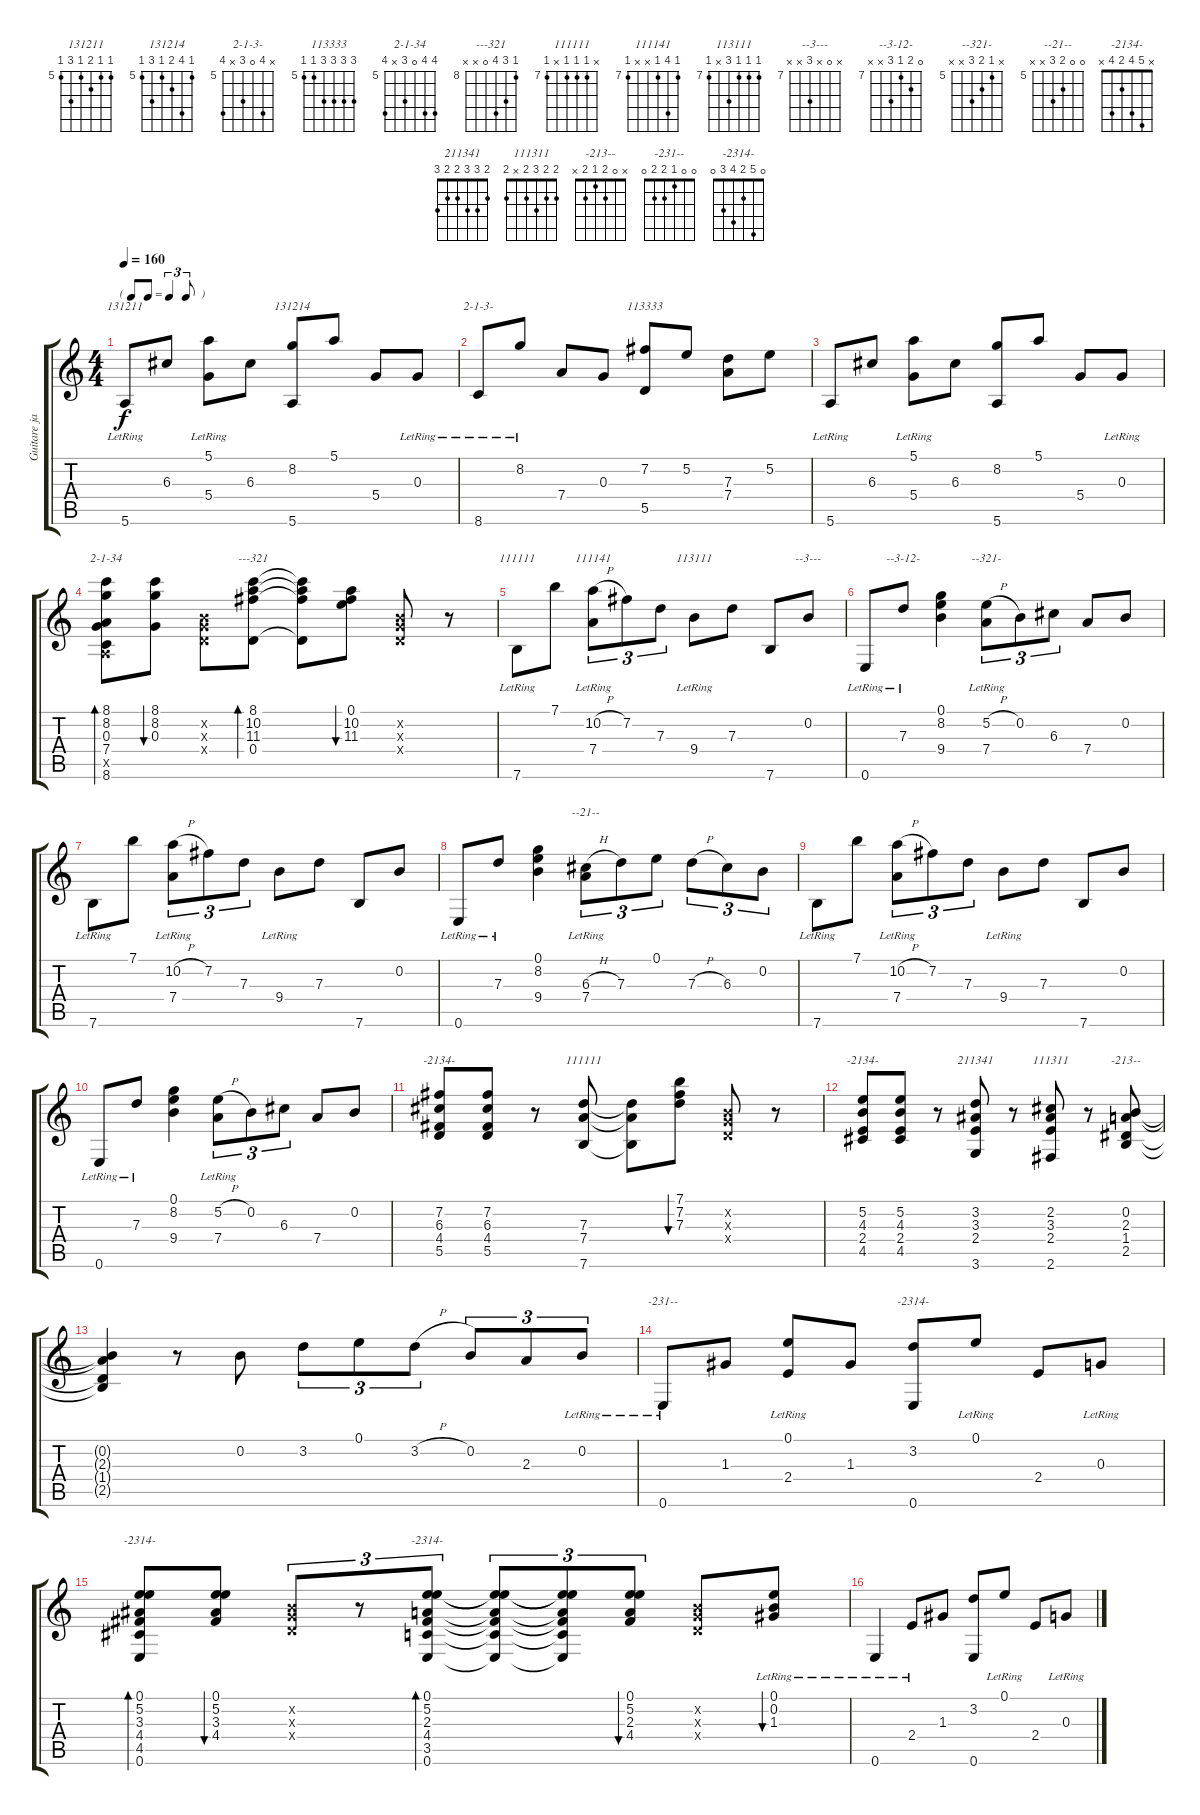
\track ("Guitare janvier 2001" "Guitare ja") {instrument acousticguitarnylon}
\staff {score tabs}
\tuning (E4 B3 G3 D3 A2 E2) {hide}
\chord ("131211" 5 5 6 5 7 5) {firstfret 5}
\chord ("131214" 5 8 6 5 7 5) {firstfret 5}
\chord ("2-1-3-" x 8 0 7 x 8) {firstfret 5}
\chord ("113333" 7 7 7 7 5 5) {firstfret 5}
\chord ("2-1-34" 8 8 0 7 x 8) {firstfret 5}
\chord ("---321" 8 10 11 0 x x) {firstfret 8}
\chord ("111111" 7 7 7 x x 7) {firstfret 7}
\chord ("111141" 7 10 7 x x 7) {firstfret 7}
\chord ("113111" 7 7 7 9 x 7) {firstfret 7}
\chord ("--3---" x 0 x 9 x x) {firstfret 7}
\chord ("--3-12-" 0 8 7 9 x x) {firstfret 7}
\chord ("--321-" x 5 6 7 x x) {firstfret 5}
\chord ("--21--" 0 0 6 7 x x) {firstfret 5}
\chord ("-2134-" x 7 6 4 5 x) {firstfret 4}
\chord ("111111" x 7 7 7 x 7) {firstfret 7}
\chord ("-2134-" x 5 4 2 4 x)
\chord ("211341" 2 3 3 2 2 3)
\chord ("111311" 2 2 3 2 x 2)
\chord ("-213--" x 0 2 1 2 x)
\chord ("-231--" 0 0 1 2 2 0)
\chord ("-2314-" 0 3 1 2 2 0)
\chord ("-2314-" 0 5 3 4 4 0)
\chord ("-2314-" 0 5 2 4 3 0)
\ts (4 4)
\tf triplet8th
\tempo 160
\clef g2
\ks c
5.6{lr}.8{ch "131211" dy f} 6.3.8 (5.1{lr} 5.4).8 6.3.8 (8.2 5.6).8{ch "131214"} 5.1.8 5.4.8 0.3{lr}.8 |
8.6{lr}.8{ch "2-1-3-"} 8.2{lr}.8 7.4.8 0.3.8 (7.2 5.5).8{ch "113333"} 5.2.8 (7.3 7.4).8 5.2.8 |
5.6{lr}.8 6.3.8 (5.1{lr} 5.4).8 6.3.8 (8.2 5.6).8 5.1.8 5.4.8 0.3{lr}.8 |
(8.1 8.2 0.3 7.4 0.5{x} 8.6).8{bd 30 ch "2-1-34"} (8.1 8.2 0.3).8{bu 30} (0.2{x} 0.3{x} 0.4{x}).8 (8.1 10.2 11.3 0.4).8{bd 30 ch "---321"} (8.1{t} 10.2{t} 11.3{t} 0.4{t}).8 (0.1 10.2 11.3).8{bu 30} (0.2{x} 0.3{x} 0.4{x}).8 r.8 |
7.6{lr}.8{ch "111111"} 7.1.8 (10.2{h} 7.4{lr}).8{tu (3 2) ch "111141"} 7.2.8{tu (3 2)} 7.3.8{tu (3 2)} 9.4{lr}.8{ch "113111"} 7.3.8 7.6.8 0.2.8{ch "--3---"} |
0.6{lr}.8 7.3{lr}.8{ch "--3-12-"} (0.1 8.2 9.4).4 (5.2{h} 7.4{lr}).8{tu (3 2) ch "--321-"} 0.2.8{tu (3 2)} 6.3.8{tu (3 2)} 7.4.8 0.2.8 |
7.6{lr}.8 7.1.8 (10.2{h} 7.4{lr}).8{tu (3 2)} 7.2.8{tu (3 2)} 7.3.8{tu (3 2)} 9.4{lr}.8 7.3.8 7.6.8 0.2.8 |
0.6{lr}.8 7.3{lr}.8 (0.1 8.2 9.4).4 (6.3{h} 7.4{lr}).8{tu (3 2) ch "--21--"} 7.3.8{tu (3 2)} 0.1.8{tu (3 2)} 7.3{h}.8{tu (3 2)} 6.3.8{tu (3 2)} 0.2.8{tu (3 2)} |
7.6{lr}.8 7.1.8 (10.2{h} 7.4{lr}).8{tu (3 2)} 7.2.8{tu (3 2)} 7.3.8{tu (3 2)} 9.4{lr}.8 7.3.8 7.6.8 0.2.8 |
0.6{lr}.8 7.3{lr}.8 (0.1 8.2 9.4).4 (5.2{h} 7.4{lr}).8{tu (3 2)} 0.2.8{tu (3 2)} 6.3.8{tu (3 2)} 7.4.8 0.2.8 |
(7.2 6.3 4.4 5.5).8{ch "-2134-"} (7.2 6.3 4.4 5.5).8 r.8 (7.3 7.4 7.6).8{ch "111111"} (7.3{t} 7.4{t} 7.6{t}).8 (7.1 7.2 7.3).8{bu 60} (0.2{x} 0.3{x} 0.4{x}).8 r.8 |
(5.2 4.3 2.4 4.5).8{ch "-2134-"} (5.2 4.3 2.4 4.5).8 r.8 (3.2 3.3 2.4 3.6).8{ch "211341"} r.8 (2.2 3.3 2.4 2.6).8{ch "111311"} r.8 (0.2 2.3 1.4 2.5).8{ch "-213--"} |
(0.2{t} 2.3{t} 1.4{t} 2.5{t}).4 r.8 0.2.8 3.2.8{tu (3 2)} 0.1.8{tu (3 2)} 3.2{h}.8{tu (3 2)} 0.2.8{tu (3 2)} 2.3.8{tu (3 2)} 0.2{lr}.8{tu (3 2)} |
0.6{lr}.8{ch "-231--"} 1.3.8 (0.1{lr} 2.4).8 1.3.8 (3.2 0.6).8{ch "-2314-"} 0.1{lr}.8 2.4.8 0.3{lr}.8 |
(0.1 5.2 3.3 4.4 4.5 0.6).8{bd 60 ch "-2314-"} (0.1 5.2 3.3 4.4).8{bu 60} (0.2{x} 0.3{x} 0.4{x}).8{tu (3 2)} r.8{tu (3 2)} (0.1 5.2 2.3 4.4 3.5 0.6).8{tu (3 2) bd 60 ch "-2314-"} (0.1{t} 5.2{t} 2.3{t} 4.4{t} 3.5{t} 0.6{t}).8{tu (3 2)} (0.1{t} 5.2{t} 2.3{t} 4.4{t} 3.5{t} 0.6{t}).8{tu (3 2)} (0.1 5.2 2.3 4.4).8{tu (3 2) bu 60} (0.2{x} 0.3{x} 0.4{x}).8 (0.1{lr} 0.2 1.3).8{bu 60} |
0.6{lr}.4 2.4{lr}.8 1.3.8 (3.2 0.6).8 0.1{lr}.8 2.4.8 0.3{lr}.8
